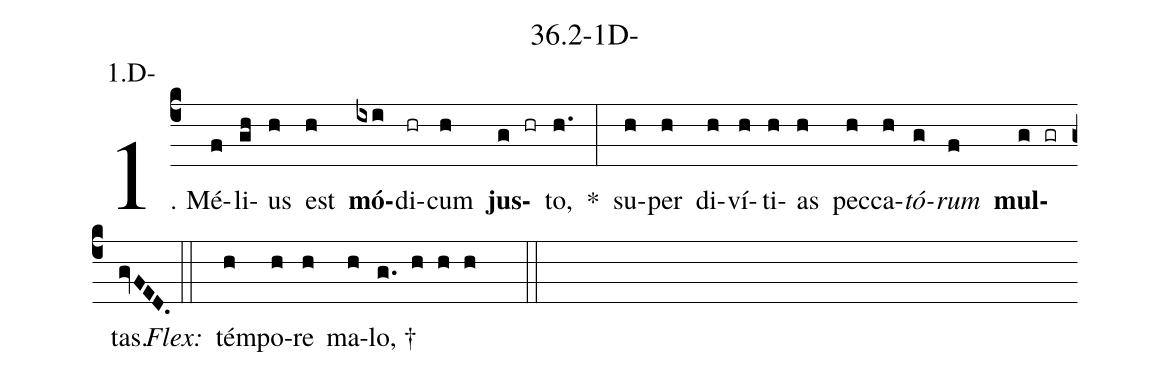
name: 36.2-1D-;
annotation: 1.D-;
%%
(c4)1. Mé(f)li(gh)us(h) est(h) <b>mó</b>(ixi)di(hr)cum(h) <b>jus</b>(g hr)to,(h.) *(:) su(h)per(h) di(h)ví(h)ti(h)as(h) pec(h)ca(h)<i>tó</i>(g)<i>rum</i>(f) <b>mul</b>(g gr)tas.(gvFED.) (::)
<i>Flex:</i>()  tém(h)po(h)re(h) ma(h)lo, †(g. h h h  ::)

%E(h) u(h) o(g) u(f) a(g) e.(gvFED.) (::)
